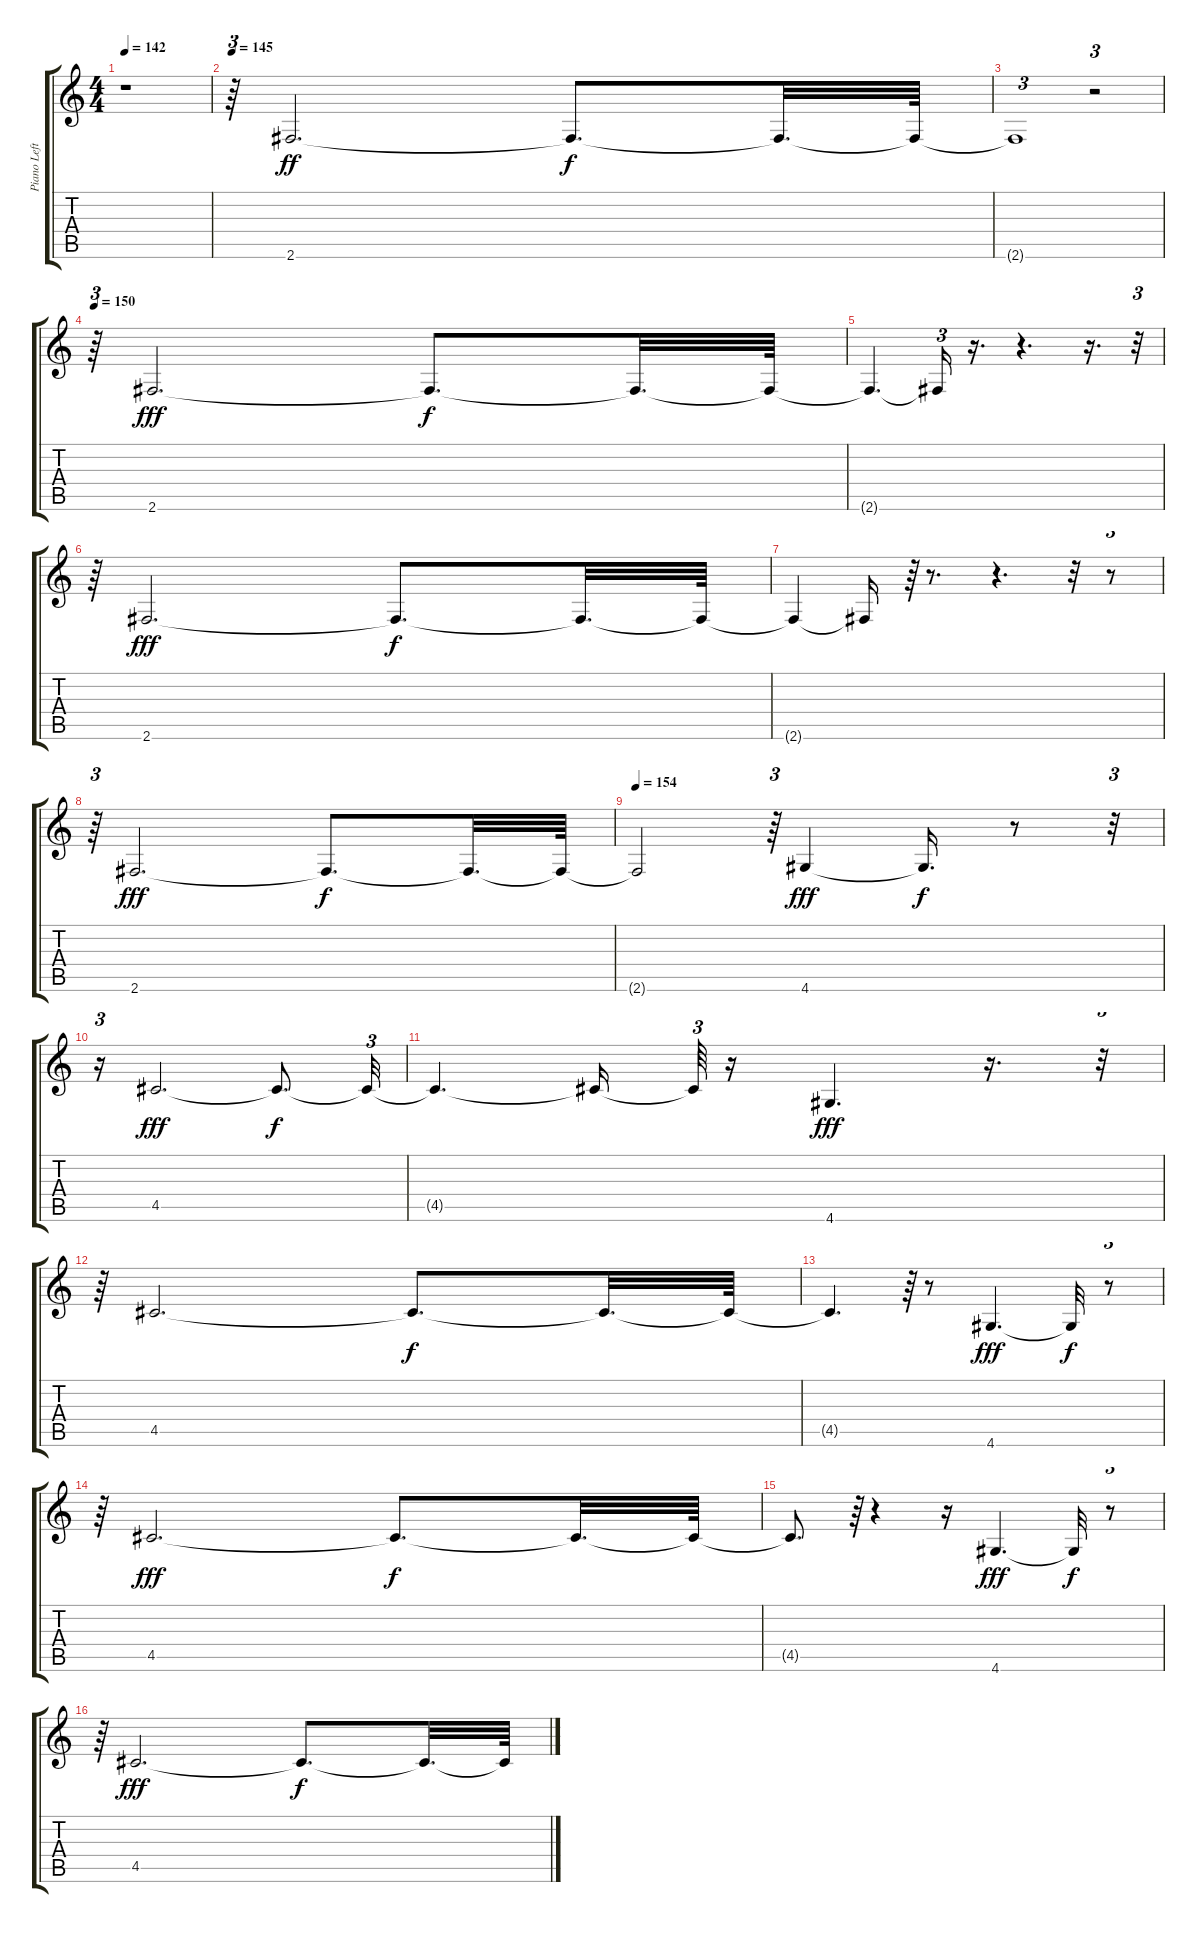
\track ("Piano Left" "Piano Left") {instrument overdrivenguitar}
\staff {score tabs}
\tuning (E4 B3 G3 D3 A2 E2) {hide}
\ts (4 4)
\tempo 142
\clef g2
\ks c
r.1{dy pp} |
\tempo 145
r.64{tu (3 2)} 2.6.2{d dy ff} 2.6{t}.8{d dy f} 2.6{t}.32{d} 2.6{t}.64 |
2.6{t}.1{tu (3 2)} r.2{tu (3 2)} |
\tempo 150
r.64{tu (3 2)} 2.6.2{d dy fff} 2.6{t}.8{d dy f} 2.6{t}.32{d} 2.6{t}.64 |
2.6{t}.4{d} 2.6{t}.16{tu (3 2)} r.16{d} r.4{d} r.16{d} r.32{tu (3 2)} |
r.64{tu (3 2)} 2.6.2{d dy fff} 2.6{t}.8{d dy f} 2.6{t}.32{d} 2.6{t}.64 |
2.6{t}.4 2.6{t}.16 r.64{tu (3 2)} r.8{d} r.4{d} r.32 r.8{tu (3 2)} |
r.64{tu (3 2)} 2.6.2{d dy fff} 2.6{t}.8{d dy f} 2.6{t}.32{d} 2.6{t}.64 |
\tempo 154
2.6{t}.2 r.64{tu (3 2)} 4.6.4{dy fff} 4.6{t}.16{d dy f} r.8 r.32{tu (3 2)} |
r.16{tu (3 2)} 4.5.2{d dy fff} 4.5{t}.8{d dy f} 4.5{t}.32{tu (3 2)} |
4.5{t}.4{d} 4.5{t}.16 4.5{t}.64{tu (3 2)} r.16 4.6.4{d dy fff} r.16{d} r.32{tu (3 2)} |
r.64{tu (3 2)} 4.5.2{d} 4.5{t}.8{d dy f} 4.5{t}.32{d} 4.5{t}.64 |
4.5{t}.4{d} r.64{tu (3 2)} r.8 4.6.4{d dy fff} 4.6{t}.32{dy f} r.8{tu (3 2)} |
r.64{tu (3 2)} 4.5.2{d dy fff} 4.5{t}.8{d dy f} 4.5{t}.32{d} 4.5{t}.64 |
4.5{t}.8{d} r.64{tu (3 2)} r.4 r.16 4.6.4{d dy fff} 4.6{t}.32{dy f} r.8{tu (3 2)} |
r.64{tu (3 2)} 4.5.2{d dy fff} 4.5{t}.8{d dy f} 4.5{t}.32{d} 4.5{t}.64
